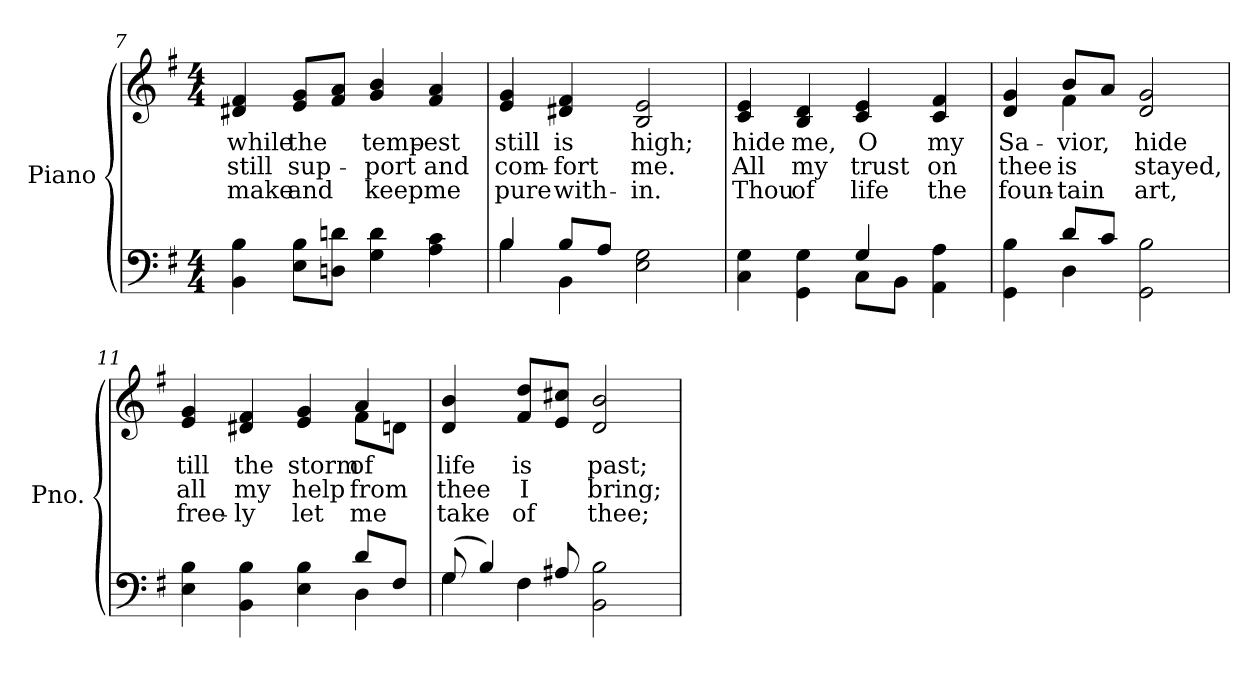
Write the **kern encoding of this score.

**kern	**kern	**text	**text	**text
*part2	*part1	*part1	*part1	*part1
*staff2	*staff1	*staff1	*staff1	*staff1
*I"Piano	*I"Piano	*	*	*
*I'Pno.	*I'Pno.	*	*	*
!!LO:LB:g=z
*clefF4	*clefG2	*	*	*
*k[f#]	*k[f#]	*	*	*
*G:	*G:	*	*	*
*M4/4	*M4/4	*	*	*
=7	=7	=7	=7	=7
!	!	!LO:LY:b:color=#000000	!LO:LY:b:color=#000000	!LO:LY:b:color=#000000
4BBi\ 4Bi	4d#Xi/ 4f#i	while	still	make
!	!	!LO:LY:b:color=#000000	!LO:LY:b:color=#000000	!LO:LY:b:color=#000000
8Ei\ 8Bi\L	8ei/ 8gi/L	the	sup-	and
8Dni\ 8dni\J	8f#i/ 8ai/J	.	.	.
!	!	!LO:LY:b:color=#000000	!LO:LY:b:color=#000000	!LO:LY:b:color=#000000
4Gi\ 4di	4gi/ 4bi	temp-	-port	keep
!	!	!LO:LY:b:color=#000000	!LO:LY:b:color=#000000	!LO:LY:b:color=#000000
4Ai\ 4ci	4f#i/ 4ai	-est	and	me
=8	=8	=8	=8	=8
*^	*	*	*	*
!	!	!	!LO:LY:b:color=#000000	!LO:LY:b:color=#000000	!LO:LY:b:color=#000000
4Bi/	4Bi\	4ei/ 4gi	still	com-	pure
!	!	!	!LO:LY:b:color=#000000	!LO:LY:b:color=#000000	!LO:LY:b:color=#000000
8Bi/L	4BBi\	4d#Xi/ 4f#i	is	-fort	with-
8Ai/J	.	.	.	.	.
!	!	!	!LO:LY:b:color=#000000	!LO:LY:b:color=#000000	!LO:LY:b:color=#000000
2Ei\ 2Gi	2ryy	2Bi/ 2ei	high;	me.	-in.
=9	=9	=9	=9	=9	=9
!	!	!	!LO:LY:b:color=#000000	!LO:LY:b:color=#000000	!LO:LY:b:color=#000000
4Ci\ 4Gi	2ryy	4ci/ 4ei	hide	All	Thou
!	!	!	!LO:LY:b:color=#000000	!LO:LY:b:color=#000000	!LO:LY:b:color=#000000
4GGi\ 4Gi	.	4Bi/ 4di	me,	my	of
!	!	!	!LO:LY:b:color=#000000	!LO:LY:b:color=#000000	!LO:LY:b:color=#000000
4Gi/	8Ci\L	4ci/ 4ei	O	trust	life
.	8BBi\J	.	.	.	.
!	!	!	!LO:LY:b:color=#000000	!LO:LY:b:color=#000000	!LO:LY:b:color=#000000
4AAi\ 4Ai	4ryy	4ci/ 4f#i	my	on	the
!!LO:LB:g=z
=10	=10	=10	=10	=10	=10
!	!	!	!LO:LY:b:color=#000000	!LO:LY:b:color=#000000	!LO:LY:b:color=#000000
*	*	*^	*	*	*
4GGi\ 4Bi	4ryy	4di/ 4gi	4ryy	Sa-	thee	foun-
!	!	!	!	!LO:LY:b:color=#000000	!LO:LY:b:color=#000000	!LO:LY:b:color=#000000
8di/L	4Di\	8bi/L	4f#i\	-vior,	is	-tain
8ci/J	.	8ai/J	.	.	.	.
!	!	!	!	!LO:LY:b:color=#000000	!LO:LY:b:color=#000000	!LO:LY:b:color=#000000
2GGi\ 2Bi	2ryy	2di/ 2gi	2ryy	hide	stayed,	art,
=11	=11	=11	=11	=11	=11	=11
!	!	!	!	!LO:LY:b:color=#000000	!LO:LY:b:color=#000000	!LO:LY:b:color=#000000
4Ei\ 4Bi	2.ryy	4ei/ 4gi	2.ryy	till	all	free-
!	!	!	!	!LO:LY:b:color=#000000	!LO:LY:b:color=#000000	!LO:LY:b:color=#000000
4BBi\ 4Bi	.	4d#Xi/ 4f#i	.	the	my	-ly
!	!	!	!	!LO:LY:b:color=#000000	!LO:LY:b:color=#000000	!LO:LY:b:color=#000000
4Ei\ 4Bi	.	4ei/ 4gi	.	storm	help	let
!	!	!	!	!LO:LY:b:color=#000000	!LO:LY:b:color=#000000	!LO:LY:b:color=#000000
8di/L	4Di\	4ai/	8f#i\L	of	from	me
8F#i/J	.	.	8dni\J	.	.	.
*	*	*v	*v	*	*	*
=12	=12	=12	=12	=12	=12
*	*	*^	*	*	*
!	!	!	!	!LO:LY:b:color=#000000	!LO:LY:b:color=#000000	!LO:LY:b:color=#000000
*	*	*v	*v	*	*	*
(8Gi/	4Gi\	4di/ 4bi	life	thee	take
4Bi/)	.	.	.	.	.
!	!	!	!LO:LY:b:color=#000000	!LO:LY:b:color=#000000	!LO:LY:b:color=#000000
.	4F#i\	8f#i/ 8ddi/L	is	I	of
8A#Xi/	.	8ei/ 8cc#Xi/J	.	.	.
!	!	!	!LO:LY:b:color=#000000	!LO:LY:b:color=#000000	!LO:LY:b:color=#000000
2BBi\ 2Bi	2ryy	2di/ 2bi	past;	bring;	thee;
*v	*v	*	*	*	*
=	=	=	=	=
*-	*-	*-	*-	*-
